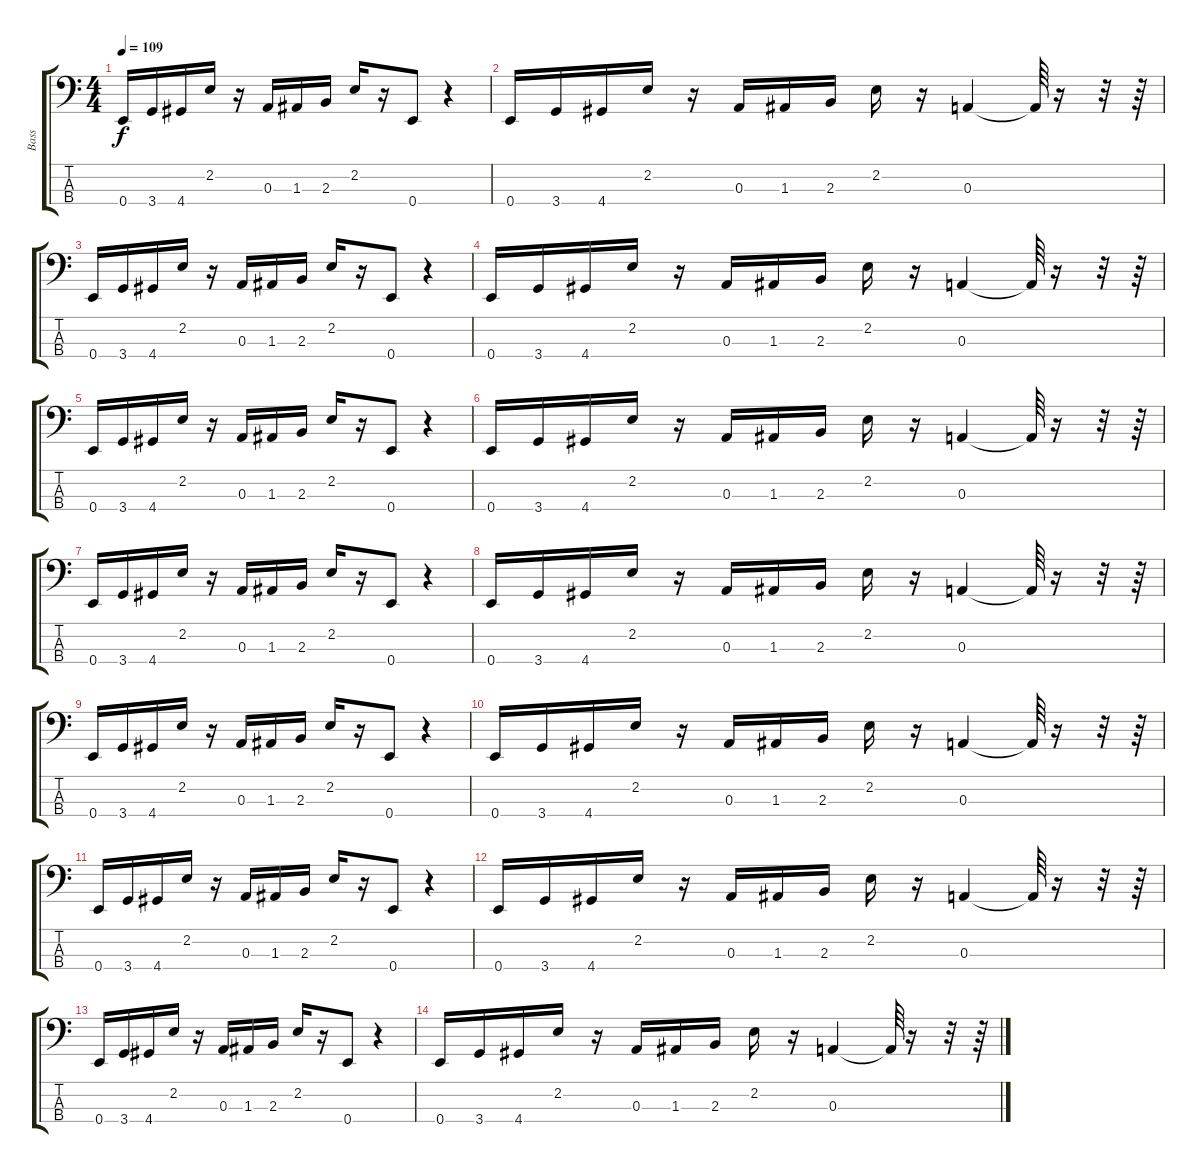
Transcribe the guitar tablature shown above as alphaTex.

\track ("Bass" "Bass") {instrument electricbasspick}
\staff {score tabs}
\tuning (G2 D2 A1 E1) {hide}
\ts (4 4)
\tempo 109
\clef f4
\ks c
0.4.16{dy f} 3.4.16 4.4.16 2.2.16 r.16 0.3.16 1.3.16 2.3.16 2.2.16 r.16 0.4.8 r.4 |
0.4.16 3.4.16 4.4.16 2.2.16 r.16 0.3.16 1.3.16 2.3.16 2.2.16 r.16 0.3.4 0.3{t}.64 r.16 r.32 r.64 |
0.4.16 3.4.16 4.4.16 2.2.16 r.16 0.3.16 1.3.16 2.3.16 2.2.16 r.16 0.4.8 r.4 |
0.4.16 3.4.16 4.4.16 2.2.16 r.16 0.3.16 1.3.16 2.3.16 2.2.16 r.16 0.3.4 0.3{t}.64 r.16 r.32 r.64 |
0.4.16 3.4.16 4.4.16 2.2.16 r.16 0.3.16 1.3.16 2.3.16 2.2.16 r.16 0.4.8 r.4 |
0.4.16 3.4.16 4.4.16 2.2.16 r.16 0.3.16 1.3.16 2.3.16 2.2.16 r.16 0.3.4 0.3{t}.64 r.16 r.32 r.64 |
0.4.16{volume 13} 3.4.16 4.4.16 2.2.16 r.16 0.3.16 1.3.16 2.3.16 2.2.16 r.16 0.4.8 r.4 |
0.4.16 3.4.16 4.4.16 2.2.16 r.16 0.3.16 1.3.16 2.3.16 2.2.16 r.16 0.3.4 0.3{t}.64 r.16 r.32 r.64 |
0.4.16{volume 10} 3.4.16 4.4.16 2.2.16 r.16 0.3.16 1.3.16 2.3.16 2.2.16 r.16 0.4.8 r.4 |
0.4.16 3.4.16 4.4.16 2.2.16 r.16 0.3.16 1.3.16 2.3.16 2.2.16 r.16 0.3.4 0.3{t}.64 r.16 r.32 r.64 |
0.4.16{volume 7} 3.4.16 4.4.16 2.2.16 r.16 0.3.16 1.3.16 2.3.16 2.2.16 r.16 0.4.8 r.4 |
0.4.16 3.4.16 4.4.16 2.2.16 r.16 0.3.16 1.3.16 2.3.16 2.2.16 r.16 0.3.4 0.3{t}.64 r.16 r.32 r.64 |
0.4.16{volume 4} 3.4.16 4.4.16 2.2.16 r.16 0.3.16 1.3.16 2.3.16 2.2.16 r.16 0.4.8 r.4 |
0.4.16 3.4.16 4.4.16 2.2.16 r.16 0.3.16 1.3.16 2.3.16 2.2.16 r.16 0.3.4 0.3{t}.64 r.16 r.32 r.64
